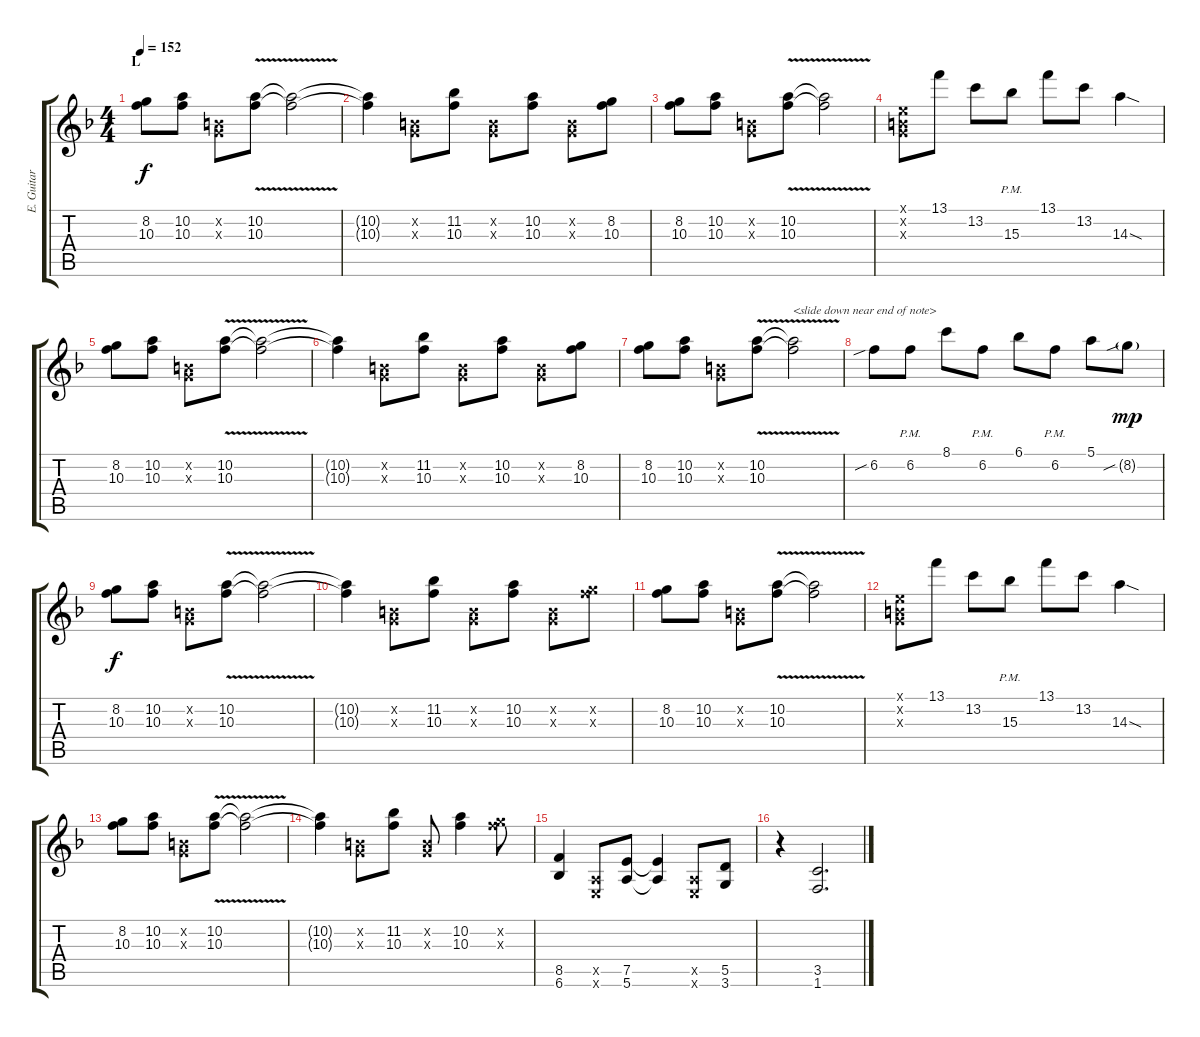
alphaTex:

\track ("E. Guitar III" "E. Guitar ") {instrument overdrivenguitar}
\staff {score tabs}
\tuning (E4 B3 G3 D3 A2 E2) {hide}
\ts (4 4)
\section ("" "L")
\tempo 152
\clef g2
\ks f
(8.2 10.3).8{dy f} (10.2 10.3).8 (0.2{x} 0.3{x}).8 (10.2{v} 10.3{v}).8 (10.2{t} 10.3{t}).2 |
(10.2{t} 10.3{t}).4 (0.2{x} 0.3{x}).8 (11.2 10.3).8 (0.2{x} 0.3{x}).8 (10.2 10.3).8 (0.2{x} 0.3{x}).8 (8.2 10.3).8 |
(8.2 10.3).8 (10.2 10.3).8 (0.2{x} 0.3{x}).8 (10.2{v} 10.3{v}).8 (10.2{t} 10.3{t}).2 |
(0.1{x} 0.2{x} 0.3{x}).8 13.1.8 13.2.8 15.3{pm}.8 13.1.8 13.2.8 14.3{sod}.4 |
(8.2 10.3).8 (10.2 10.3).8 (0.2{x} 0.3{x}).8 (10.2{v} 10.3{v}).8 (10.2{t} 10.3{t}).2 |
(10.2{t} 10.3{t}).4 (0.2{x} 0.3{x}).8 (11.2 10.3).8 (0.2{x} 0.3{x}).8 (10.2 10.3).8 (0.2{x} 0.3{x}).8 (8.2 10.3).8 |
(8.2 10.3).8 (10.2 10.3).8 (0.2{x} 0.3{x}).8 (10.2{v} 10.3{v}).8 (10.2{t} 10.3{t}).2{txt "<slide down near end of note>"} |
6.2{sib}.8 6.2{pm}.8 8.1.8 6.2{pm}.8 6.1.8 6.2{pm}.8 5.1.8 8.2{sib g}.8{dy mp} |
(8.2 10.3).8{dy f} (10.2 10.3).8 (0.2{x} 0.3{x}).8 (10.2{v} 10.3{v}).8 (10.2{t} 10.3{t}).2 |
(10.2{t} 10.3{t}).4 (0.2{x} 0.3{x}).8 (11.2 10.3).8 (0.2{x} 0.3{x}).8 (10.2 10.3).8 (0.2{x} 0.3{x}).8 (8.2{x} 10.3{x}).8 |
(8.2 10.3).8 (10.2 10.3).8 (0.2{x} 0.3{x}).8 (10.2{v} 10.3{v}).8 (10.2{t} 10.3{t}).2 |
(0.1{x} 0.2{x} 0.3{x}).8 13.1.8 13.2.8 15.3{pm}.8 13.1.8 13.2.8 14.3{sod}.4 |
(8.2 10.3).8 (10.2 10.3).8 (0.2{x} 0.3{x}).8 (10.2{v} 10.3{v}).8 (10.2{t} 10.3{t}).2 |
(10.2{t} 10.3{t}).4 (0.2{x} 0.3{x}).8 (11.2 10.3).8 (0.2{x} 0.3{x}).8 (10.2 10.3).4 (8.2{x} 10.3{x}).8 |
(8.5 6.6).4 (0.5{x} 0.6{x}).8 (7.5 5.6).8 (7.5{t} 5.6{t}).4 (0.5{x} 0.6{x}).8 (5.5 3.6).8 |
r.4 (3.5 1.6).2{d}
